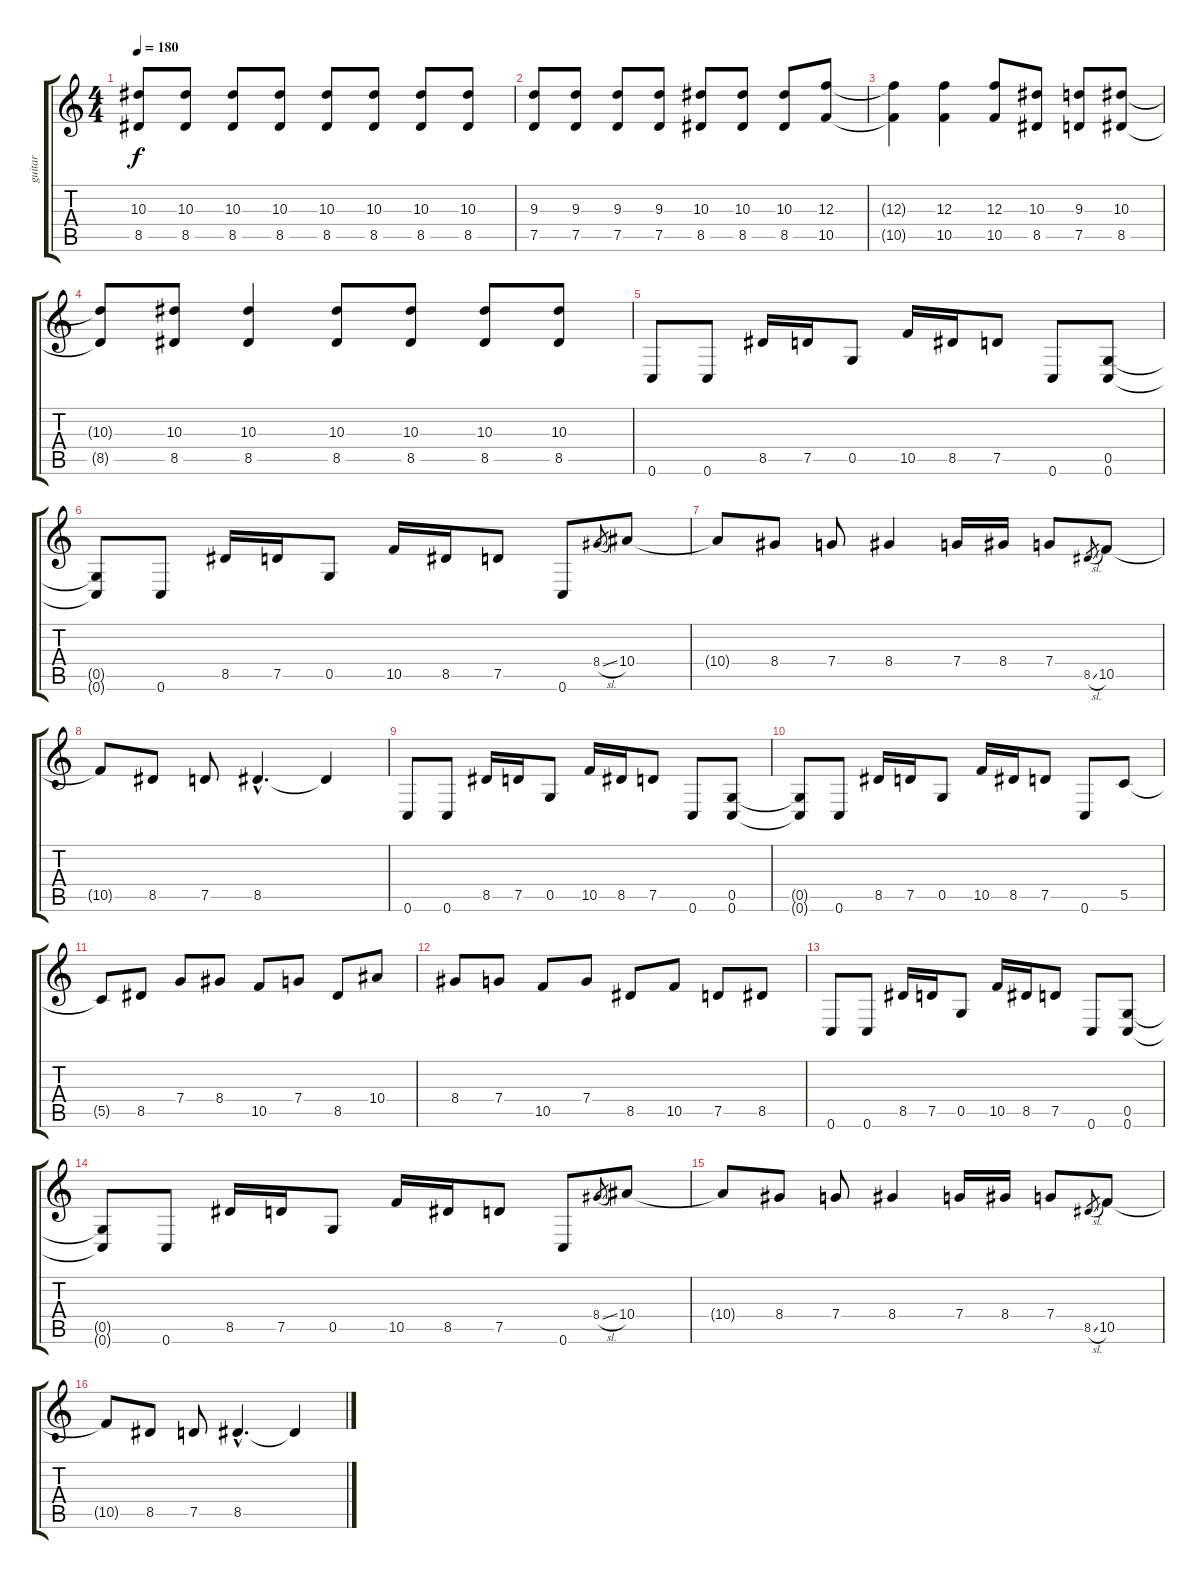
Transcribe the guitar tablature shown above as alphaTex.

\track ("guitar" "guitar") {instrument distortionguitar}
\staff {score tabs}
\tuning (D4 A3 F3 C3 G2 C2) {hide}
\ts (4 4)
\tempo 180
\clef g2
\ks c
(10.3 8.5).8{dy f} (10.3 8.5).8 (10.3 8.5).8 (10.3 8.5).8 (10.3 8.5).8 (10.3 8.5).8 (10.3 8.5).8 (10.3 8.5).8 |
(9.3 7.5).8 (9.3 7.5).8 (9.3 7.5).8 (9.3 7.5).8 (10.3 8.5).8 (10.3 8.5).8 (10.3 8.5).8 (12.3 10.5).8 |
(12.3{t} 10.5{t}).4 (12.3 10.5).4 (12.3 10.5).8 (10.3 8.5).8 (9.3 7.5).8 (10.3 8.5).8 |
(10.3{t} 8.5{t}).8 (10.3 8.5).8 (10.3 8.5).4 (10.3 8.5).8 (10.3 8.5).8 (10.3 8.5).8 (10.3 8.5).8 |
0.6.8 0.6.8 8.5.16 7.5.16 0.5.8 10.5.16 8.5.16 7.5.8 0.6.8 (0.5 0.6).8 |
(0.5{t} 0.6{t}).8 0.6.8 8.5.16 7.5.16 0.5.8 10.5.16 8.5.16 7.5.8 0.6.8 8.4{sl}.8{gr} 10.4.8 |
10.4{t}.8 8.4.8 7.4.8 8.4.4 7.4.16 8.4.16 7.4.8 8.5{sl}.8{gr} 10.5.8 |
10.5{t}.8 8.5.8 7.5.8 8.5{hac}.4{d} 8.5{t}.4 |
0.6.8 0.6.8 8.5.16 7.5.16 0.5.8 10.5.16 8.5.16 7.5.8 0.6.8 (0.5 0.6).8 |
(0.5{t} 0.6{t}).8 0.6.8 8.5.16 7.5.16 0.5.8 10.5.16 8.5.16 7.5.8 0.6.8 5.5.8 |
5.5{t}.8 8.5.8 7.4.8 8.4.8 10.5.8 7.4.8 8.5.8 10.4.8 |
8.4.8 7.4.8 10.5.8 7.4.8 8.5.8 10.5.8 7.5.8 8.5.8 |
0.6.8 0.6.8 8.5.16 7.5.16 0.5.8 10.5.16 8.5.16 7.5.8 0.6.8 (0.5 0.6).8 |
(0.5{t} 0.6{t}).8 0.6.8 8.5.16 7.5.16 0.5.8 10.5.16 8.5.16 7.5.8 0.6.8 8.4{sl}.8{gr} 10.4.8 |
10.4{t}.8 8.4.8 7.4.8 8.4.4 7.4.16 8.4.16 7.4.8 8.5{sl}.8{gr} 10.5.8 |
10.5{t}.8 8.5.8 7.5.8 8.5{hac}.4{d} 8.5{t}.4
